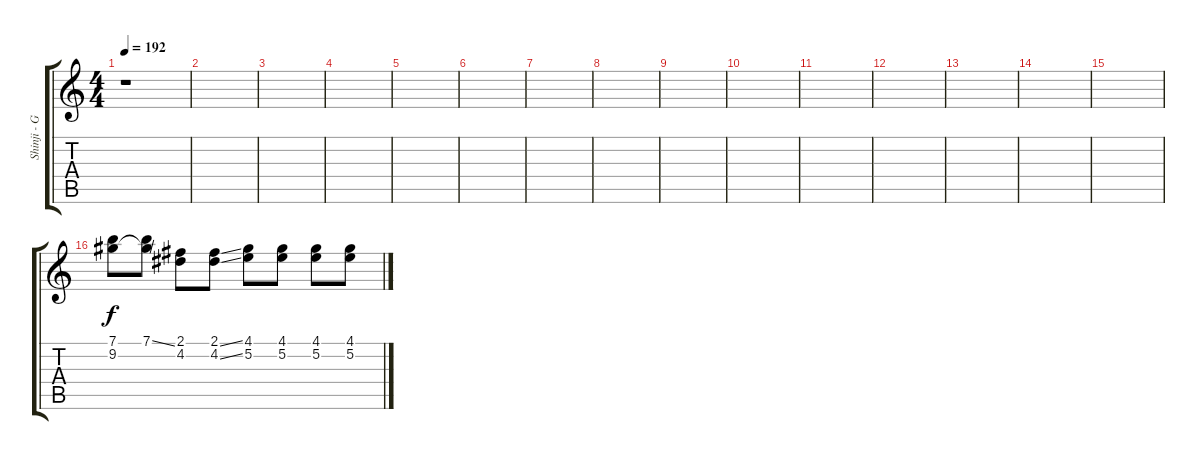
\track ("Shinji - Guitar 1 " "Shinji - G") {instrument distortionguitar}
\staff {score tabs}
\tuning (E4 B3 G3 D3 A2 E2) {hide}
\ts (4 4)
\tempo 192
\clef g2
\ks c
r.1{dy f} |
|
|
|
|
|
|
|
|
|
|
|
|
|
|
(7.1 9.2).8 (7.1{ss} 9.2{t}).8 (2.1 4.2).8 (2.1{ss} 4.2{ss}).8 (4.1 5.2).8 (4.1 5.2).8 (4.1 5.2).8 (4.1{ss} 5.2{ss}).8
